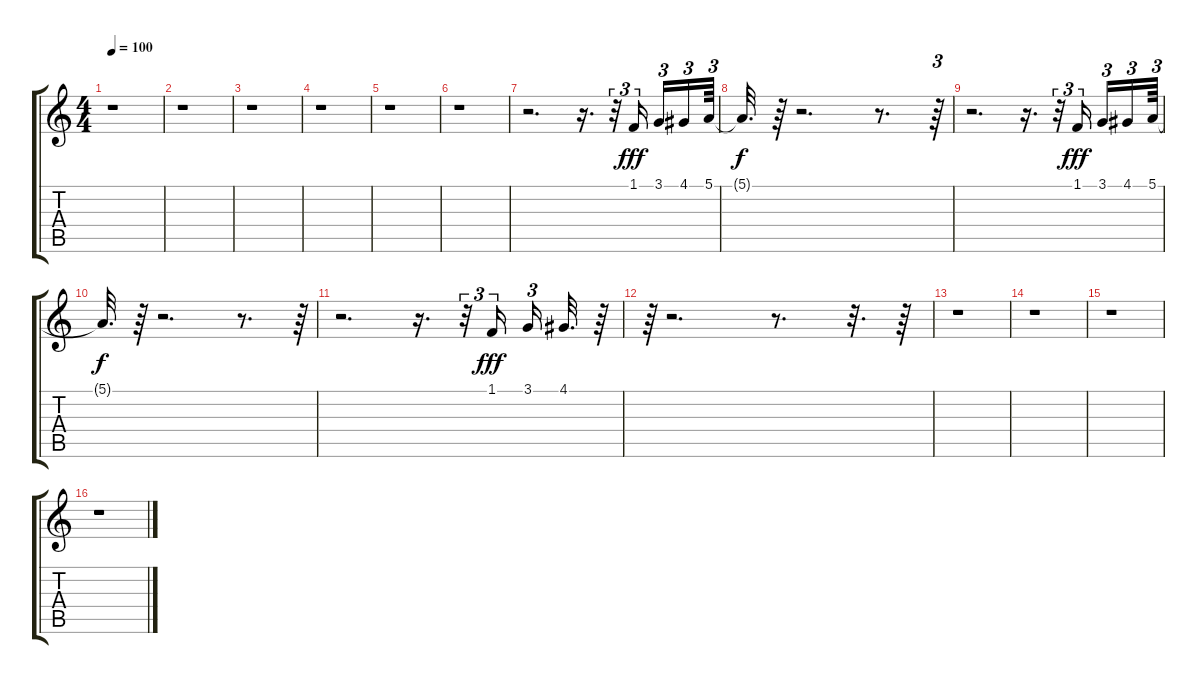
\track "" {instrument trombone}
\staff {score tabs}
\tuning (E4 B3 G3 D3 A2 E2) {hide}
\ts (4 4)
\tempo 100
\clef g2
\ks c
r.1{dy fff} |
r.1 |
r.1 |
r.1 |
r.1 |
r.1 |
r.2{d} r.16{d} r.32{tu (3 2)} 1.1.16{tu (3 2) beam splitsecondary} 3.1.16{tu (3 2)} 4.1.16{tu (3 2)} 5.1.64{tu (3 2)} |
5.1{t}.32{d dy f} r.64 r.2{d} r.8{d} r.64{tu (3 2)} |
r.2{d} r.16{d} r.32{tu (3 2)} 1.1.16{tu (3 2) dy fff beam splitsecondary} 3.1.16{tu (3 2)} 4.1.16{tu (3 2)} 5.1.64{tu (3 2)} |
5.1{t}.32{d dy f} r.64 r.2{d} r.8{d} r.64{tu (3 2)} |
r.2{d} r.16{d} r.32{tu (3 2)} 1.1.16{tu (3 2) dy fff beam splitsecondary} 3.1.16{tu (3 2)} 4.1.32{d} r.64 |
r.64{tu (3 2)} r.2{d} r.8{d} r.32{d} r.64 |
r.1 |
r.1 |
r.1 |
r.1
